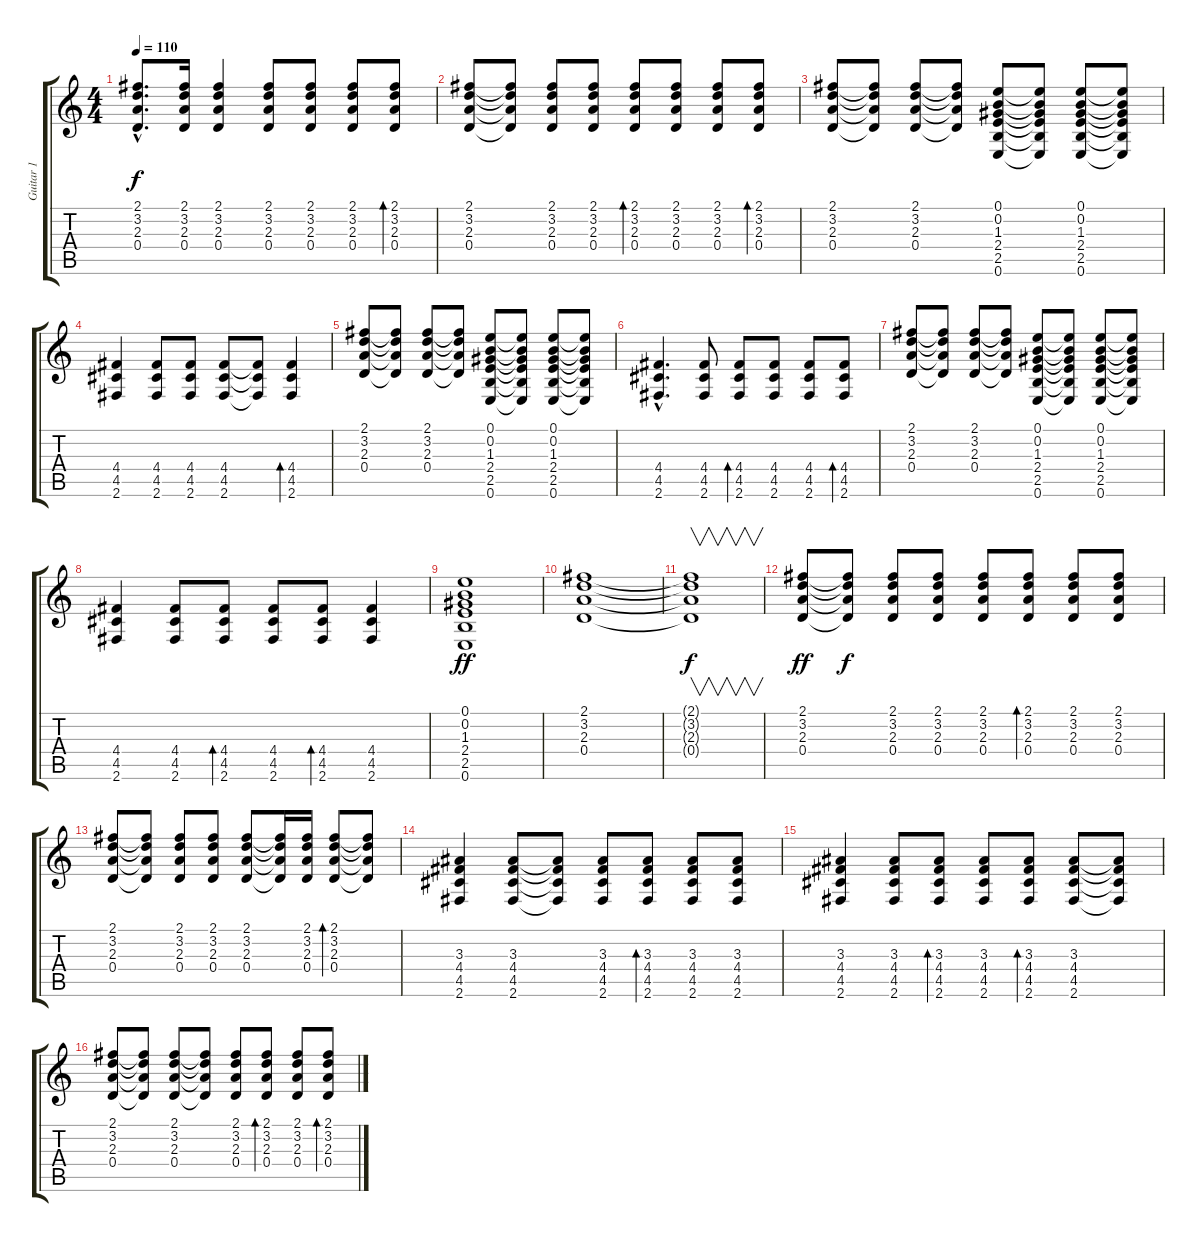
\track ("Guitar 1" "Guitar 1") {instrument electricguitarclean}
\staff {score tabs}
\tuning (E4 B3 G3 D3 A2 E2) {hide}
\ts (4 4)
\tempo 110
\clef g2
\ks c
(2.1{hac} 3.2{hac} 2.3{hac} 0.4{hac}).8{d dy f} (2.1 3.2 2.3 0.4).16 (2.1 3.2 2.3 0.4).4 (2.1 3.2 2.3 0.4).8 (2.1 3.2 2.3 0.4).8 (2.1 3.2 2.3 0.4).8 (2.1 3.2 2.3 0.4).8{bd 240} |
(2.1 3.2 2.3 0.4).8 (2.1{t} 3.2{t} 2.3{t} 0.4{t}).8 (2.1 3.2 2.3 0.4).8 (2.1 3.2 2.3 0.4).8 (2.1 3.2 2.3 0.4).8{bd 240} (2.1 3.2 2.3 0.4).8 (2.1 3.2 2.3 0.4).8 (2.1 3.2 2.3 0.4).8{bd 240} |
(2.1 3.2 2.3 0.4).8 (2.1{t} 3.2{t} 2.3{t} 0.4{t}).8 (2.1 3.2 2.3 0.4).8 (2.1{t} 3.2{t} 2.3{t} 0.4{t}).8 (0.1 0.2 1.3 2.4 2.5 0.6).8 (0.1{t} 0.2{t} 1.3{t} 2.4{t} 2.5{t} 0.6{t}).8 (0.1 0.2 1.3 2.4 2.5 0.6).8 (0.1{t} 0.2{t} 1.3{t} 2.4{t} 2.5{t} 0.6{t}).8 |
(4.4 4.5 2.6).4 (4.4 4.5 2.6).8 (4.4 4.5 2.6).8 (4.4 4.5 2.6).8 (4.4{t} 4.5{t} 2.6{t}).8 (4.4 4.5 2.6).4{bd 240} |
(2.1 3.2 2.3 0.4).8 (2.1{t} 3.2{t} 2.3{t} 0.4{t}).8 (2.1 3.2 2.3 0.4).8 (2.1{t} 3.2{t} 2.3{t} 0.4{t}).8 (0.1 0.2 1.3 2.4 2.5 0.6).8 (0.1{t} 0.2{t} 1.3{t} 2.4{t} 2.5{t} 0.6{t}).8 (0.1 0.2 1.3 2.4 2.5 0.6).8 (0.1{t} 0.2{t} 1.3{t} 2.4{t} 2.5{t} 0.6{t}).8 |
(4.4{hac} 4.5{hac} 2.6{hac}).4{d} (4.4 4.5 2.6).8 (4.4 4.5 2.6).8{bd 240} (4.4 4.5 2.6).8 (4.4 4.5 2.6).8 (4.4 4.5 2.6).8{bd 240} |
(2.1 3.2 2.3 0.4).8 (2.1{t} 3.2{t} 2.3{t} 0.4{t}).8 (2.1 3.2 2.3 0.4).8 (2.1{t} 3.2{t} 2.3{t} 0.4{t}).8 (0.1 0.2 1.3 2.4 2.5 0.6).8 (0.1{t} 0.2{t} 1.3{t} 2.4{t} 2.5{t} 0.6{t}).8 (0.1 0.2 1.3 2.4 2.5 0.6).8 (0.1{t} 0.2{t} 1.3{t} 2.4{t} 2.5{t} 0.6{t}).8 |
(4.4 4.5 2.6).4 (4.4 4.5 2.6).8 (4.4 4.5 2.6).8{bd 240} (4.4 4.5 2.6).8 (4.4 4.5 2.6).8{bd 240} (4.4 4.5 2.6).4 |
(0.1 0.2 1.3 2.4 2.5 0.6).1{dy ff} |
(2.1 3.2 2.3 0.4).1 |
(2.1{t} 3.2{t} 2.3{t} 0.4{t}).1{v dy f} |
(2.1 3.2 2.3 0.4).8{dy ff} (2.1{t} 3.2{t} 2.3{t} 0.4{t}).8{dy f} (2.1 3.2 2.3 0.4).8 (2.1 3.2 2.3 0.4).8 (2.1 3.2 2.3 0.4).8 (2.1 3.2 2.3 0.4).8{bd 240} (2.1 3.2 2.3 0.4).8 (2.1 3.2 2.3 0.4).8 |
(2.1 3.2 2.3 0.4).8 (2.1{t} 3.2{t} 2.3{t} 0.4{t}).8 (2.1 3.2 2.3 0.4).8 (2.1 3.2 2.3 0.4).8 (2.1 3.2 2.3 0.4).8 (2.1{t} 3.2{t} 2.3{t} 0.4{t}).16 (2.1 3.2 2.3 0.4).16 (2.1 3.2 2.3 0.4).8{bd 240} (2.1{t} 3.2{t} 2.3{t} 0.4{t}).8 |
(3.3 4.4 4.5 2.6).4 (3.3 4.4 4.5 2.6).8 (3.3{t} 4.4{t} 4.5{t} 2.6{t}).8 (3.3 4.4 4.5 2.6).8 (3.3 4.4 4.5 2.6).8{bd 240} (3.3 4.4 4.5 2.6).8 (3.3 4.4 4.5 2.6).8 |
(3.3 4.4 4.5 2.6).4 (3.3 4.4 4.5 2.6).8 (3.3 4.4 4.5 2.6).8{bd 240} (3.3 4.4 4.5 2.6).8 (3.3 4.4 4.5 2.6).8{bd 240} (3.3 4.4 4.5 2.6).8 (3.3{t} 4.4{t} 4.5{t} 2.6{t}).8 |
(2.1 3.2 2.3 0.4).8 (2.1{t} 3.2{t} 2.3{t} 0.4{t}).8 (2.1 3.2 2.3 0.4).8 (2.1{t} 3.2{t} 2.3{t} 0.4{t}).8 (2.1 3.2 2.3 0.4).8 (2.1 3.2 2.3 0.4).8{bd 240} (2.1 3.2 2.3 0.4).8 (2.1 3.2 2.3 0.4).8{bd 240}
